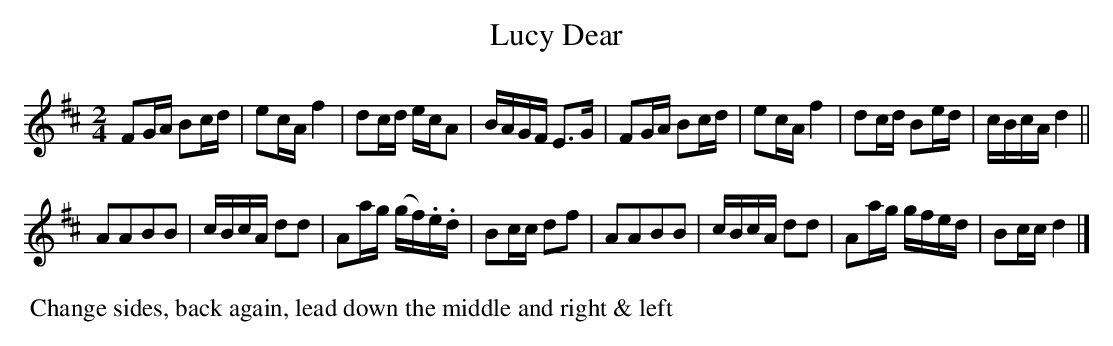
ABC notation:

X:1
T:Lucy Dear
L:1/16
M:2/4
K:D
F2GA B2cd | e2cA f4 | d2cd ecA2 | BAGF E3G |\
F2GA B2cd | e2cA f4 | d2cd B2ed | cBcA d4 ||
A2A2B2B2 | cBcA d2d2 | A2ag (gf).e.d | B2cc d2f2 |\
A2A2B2B2 | cBcA d2d2 | A2ag gfed | B2cc d4 |]
